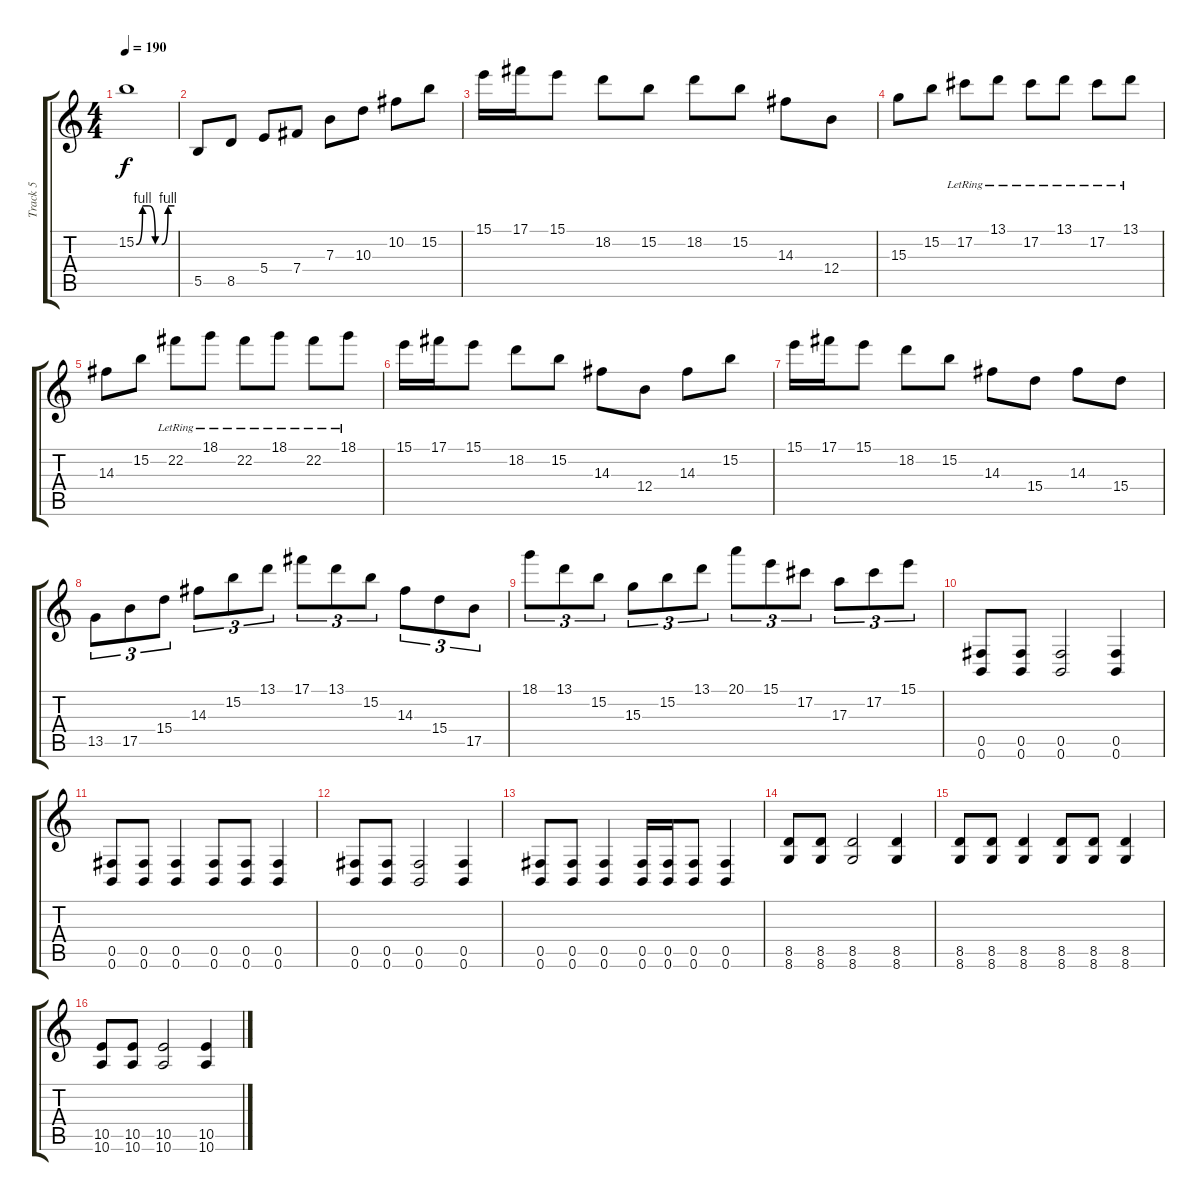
\track ("Track 5" "Track 5") {instrument distortionguitar}
\staff {score tabs}
\tuning (Db4 Ab3 E3 B2 Gb2 B1) {hide}
\ts (4 4)
\tempo 190
\clef g2
\ks c
15.2{be (custom 0 0 10 4 20 4 30 0 40 0 50 4 60 4) t}.1{dy f} |
5.5.8 8.5.8 5.4.8 7.4.8 7.3.8 10.3.8 10.2.8 15.2.8 |
15.1.16 17.1.16 15.1.8 18.2.8 15.2.8 18.2.8 15.2.8 14.3.8 12.4.8 |
15.3.8 15.2.8 17.2{lr}.8 13.1{lr}.8 17.2{lr}.8 13.1{lr}.8 17.2{lr}.8 13.1{lr}.8 |
14.3.8 15.2.8 22.2{lr}.8 18.1{lr}.8 22.2{lr}.8 18.1{lr}.8 22.2{lr}.8 18.1{lr}.8 |
15.1.16 17.1.16 15.1.8 18.2.8 15.2.8 14.3.8 12.4.8 14.3.8 15.2.8 |
15.1.16 17.1.16 15.1.8 18.2.8 15.2.8 14.3.8 15.4.8 14.3.8 15.4.8 |
13.5.8{tu (3 2)} 17.5.8{tu (3 2)} 15.4.8{tu (3 2)} 14.3.8{tu (3 2)} 15.2.8{tu (3 2)} 13.1.8{tu (3 2)} 17.1.8{tu (3 2)} 13.1.8{tu (3 2)} 15.2.8{tu (3 2)} 14.3.8{tu (3 2)} 15.4.8{tu (3 2)} 17.5.8{tu (3 2)} |
18.1.8{tu (3 2)} 13.1.8{tu (3 2)} 15.2.8{tu (3 2)} 15.3.8{tu (3 2)} 15.2.8{tu (3 2)} 13.1.8{tu (3 2)} 20.1.8{tu (3 2)} 15.1.8{tu (3 2)} 17.2.8{tu (3 2)} 17.3.8{tu (3 2)} 17.2.8{tu (3 2)} 15.1.8{tu (3 2)} |
(0.5 0.6).8 (0.5 0.6).8 (0.5 0.6).2 (0.5 0.6).4 |
(0.5 0.6).8 (0.5 0.6).8 (0.5 0.6).4 (0.5 0.6).8 (0.5 0.6).8 (0.5 0.6).4 |
(0.5 0.6).8 (0.5 0.6).8 (0.5 0.6).2 (0.5 0.6).4 |
(0.5 0.6).8 (0.5 0.6).8 (0.5 0.6).4 (0.5 0.6).16 (0.5 0.6).16 (0.5 0.6).8 (0.5 0.6).4 |
(8.5 8.6).8 (8.5 8.6).8 (8.5 8.6).2 (8.5 8.6).4 |
(8.5 8.6).8 (8.5 8.6).8 (8.5 8.6).4 (8.5 8.6).8 (8.5 8.6).8 (8.5 8.6).4 |
(10.5 10.6).8 (10.5 10.6).8 (10.5 10.6).2 (10.5 10.6).4
